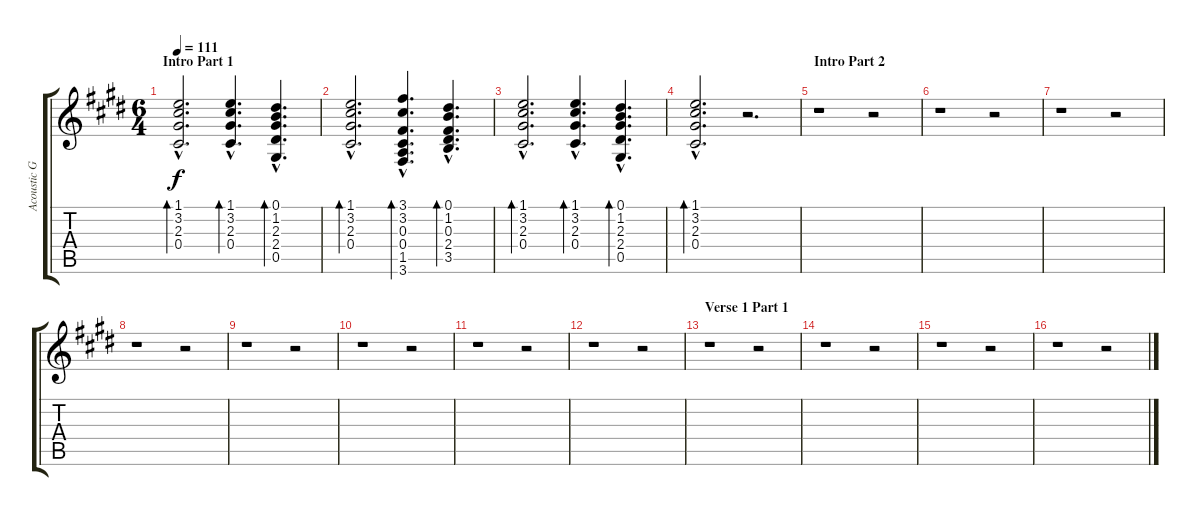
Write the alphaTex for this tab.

\track ("Acoustic Guitar 3" "Acoustic G") {instrument acousticguitarsteel}
\staff {score tabs}
\tuning (Eb4 Bb3 Gb3 Db3 Ab2 Eb2) {hide}
\ts (6 4)
\section ("" "Intro Part 1")
\tempo 111
\clef g2
\ks c#minor
(1.1{hac} 3.2{hac} 2.3{hac} 0.4{hac}).2{d bd 120 dy f instrument acousticguitarsteel} (1.1{hac} 3.2{hac} 2.3{hac} 0.4{hac}).4{d bd 60} (0.1{hac} 1.2{hac} 2.3{hac} 2.4{hac} 0.5{hac}).4{d bd 60} |
(1.1{hac} 3.2{hac} 2.3{hac} 0.4{hac}).2{d bd 60} (3.1{hac} 3.2{hac} 0.3{hac} 0.4{hac} 1.5{hac} 3.6{hac}).4{d bd 60} (0.1{hac} 1.2{hac} 0.3{hac} 2.4{hac} 3.5{hac}).4{d bd 60} |
(1.1{hac} 3.2{hac} 2.3{hac} 0.4{hac}).2{d bd 120} (1.1{hac} 3.2{hac} 2.3{hac} 0.4{hac}).4{d bd 60} (0.1{hac} 1.2{hac} 2.3{hac} 2.4{hac} 0.5{hac}).4{d bd 60} |
(1.1{hac} 3.2{hac} 2.3{hac} 0.4{hac}).2{d bd 60} r.2{d} |
\section ("" "Intro Part 2")
r.1 r.2 |
r.1 r.2 |
r.1 r.2 |
r.1 r.2 |
r.1 r.2 |
r.1 r.2 |
r.1 r.2 |
r.1 r.2 |
\section ("" "Verse 1 Part 1")
r.1 r.2 |
r.1 r.2 |
r.1 r.2 |
r.1 r.2
